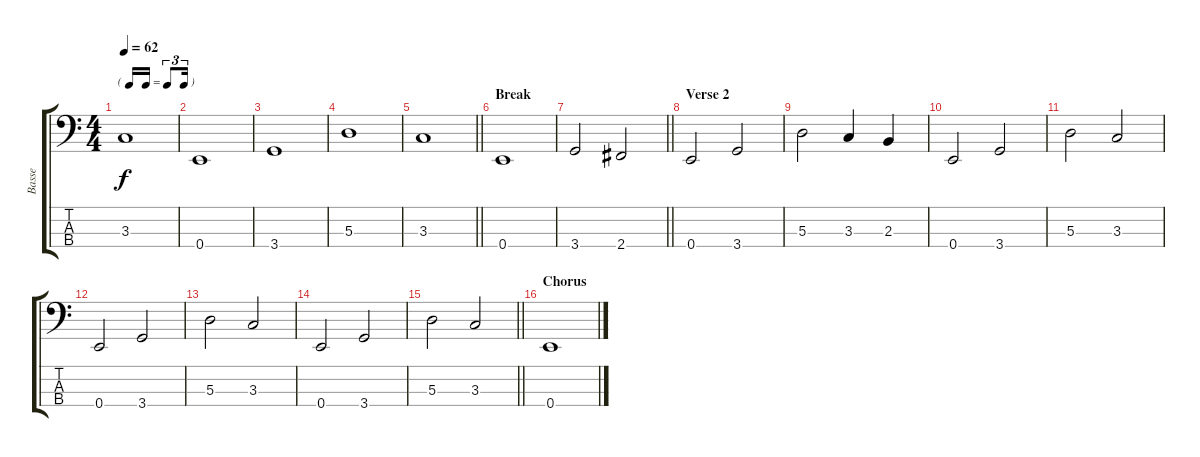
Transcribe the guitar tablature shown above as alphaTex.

\track ("Basse" "Basse") {instrument electricbassfinger}
\staff {score tabs}
\tuning (G2 D2 A1 E1) {hide}
\ts (4 4)
\tf triplet16th
\tempo 62
\clef f4
\ks c
3.3.1{dy f} |
0.4.1 |
3.4.1 |
5.3.1 |
\barLineRight lightlight
3.3.1 |
\section ("" "Break")
0.4.1 |
\barLineRight lightlight
3.4.2 2.4.2 |
\section ("" "Verse 2")
0.4.2 3.4.2 |
5.3.2 3.3.4 2.3.4 |
0.4.2 3.4.2 |
5.3.2 3.3.2 |
0.4.2 3.4.2 |
5.3.2 3.3.2 |
0.4.2 3.4.2 |
\barLineRight lightlight
5.3.2 3.3.2 |
\section ("" "Chorus")
0.4.1
